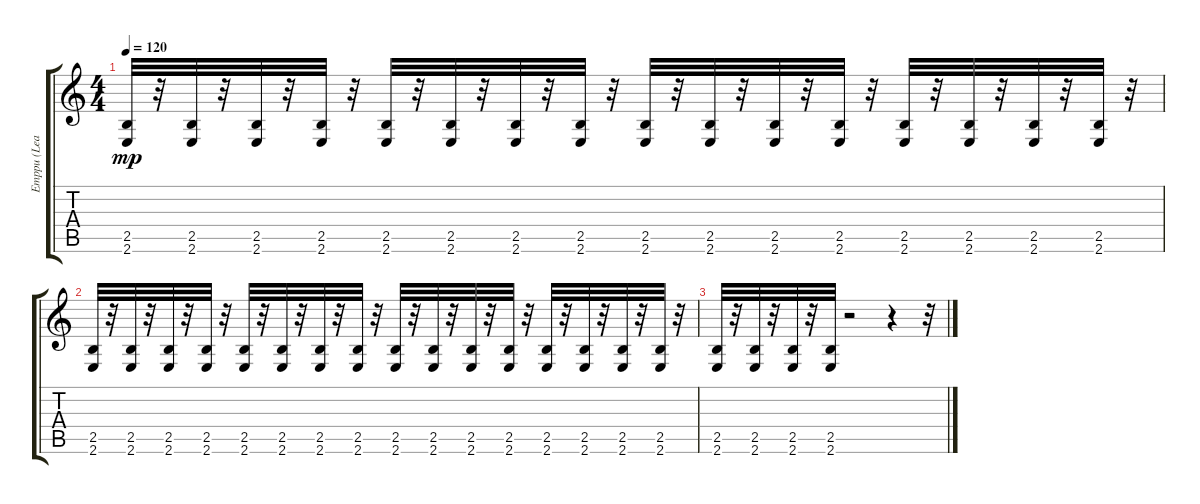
\track ("Emppu (Lead Guitar)" "Emppu (Lea") {instrument distortionguitar}
\staff {score tabs}
\tuning (E4 B3 G3 D3 A2 D2) {hide}
\ts (4 4)
\tempo 120
\clef g2
\ks c
(2.5 2.6).32{dy mp} r.32 (2.5 2.6).32 r.32 (2.5 2.6).32 r.32 (2.5 2.6).32 r.32 (2.5 2.6).32 r.32 (2.5 2.6).32 r.32 (2.5 2.6).32 r.32 (2.5 2.6).32 r.32 (2.5 2.6).32 r.32 (2.5 2.6).32 r.32 (2.5 2.6).32 r.32 (2.5 2.6).32 r.32 (2.5 2.6).32 r.32 (2.5 2.6).32 r.32 (2.5 2.6).32 r.32 (2.5 2.6).32 r.32 |
(2.5 2.6).32 r.32 (2.5 2.6).32 r.32 (2.5 2.6).32 r.32 (2.5 2.6).32 r.32 (2.5 2.6).32 r.32 (2.5 2.6).32 r.32 (2.5 2.6).32 r.32 (2.5 2.6).32 r.32 (2.5 2.6).32 r.32 (2.5 2.6).32 r.32 (2.5 2.6).32 r.32 (2.5 2.6).32 r.32 (2.5 2.6).32 r.32 (2.5 2.6).32 r.32 (2.5 2.6).32 r.32 (2.5 2.6).32 r.32 |
(2.5 2.6).32 r.32 (2.5 2.6).32 r.32 (2.5 2.6).32 r.32 (2.5 2.6).32 r.2 r.4 r.32
